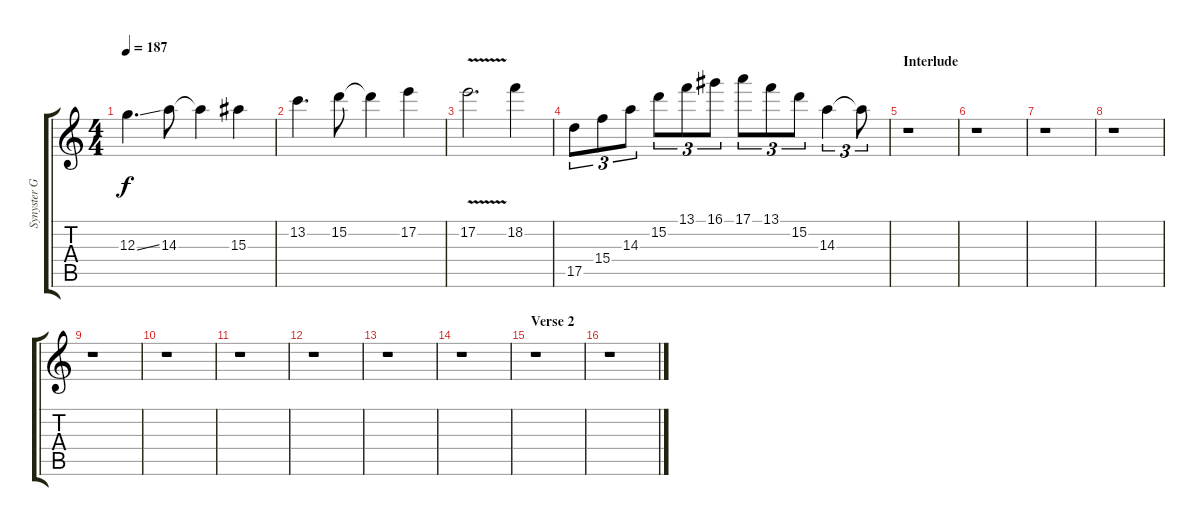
\track ("Synyster Gates (Pan-Lead 1)" "Synyster G") {instrument distortionguitar}
\staff {score tabs}
\tuning (E4 B3 G3 D3 A2 D2) {hide}
\ts (4 4)
\tempo 187
\clef g2
\ks c
12.3{ss}.4{d dy f} 14.3.8 14.3{t}.4 15.3.4 |
13.2.4{d} 15.2.8 15.2{t}.4 17.2.4 |
17.2{v}.2{d} 18.2.4 |
17.5.8{tu (3 2)} 15.4.8{tu (3 2)} 14.3.8{tu (3 2)} 15.2.8{tu (3 2)} 13.1.8{tu (3 2)} 16.1.8{tu (3 2)} 17.1.8{tu (3 2)} 13.1.8{tu (3 2)} 15.2.8{tu (3 2)} 14.3.4{tu (3 2)} 14.3{t}.8{tu (3 2)} |
\section ("" "Interlude")
r.1 |
r.1 |
r.1 |
r.1 |
r.1 |
r.1 |
r.1 |
r.1 |
r.1 |
r.1 |
\section ("" "Verse 2")
r.1 |
r.1
